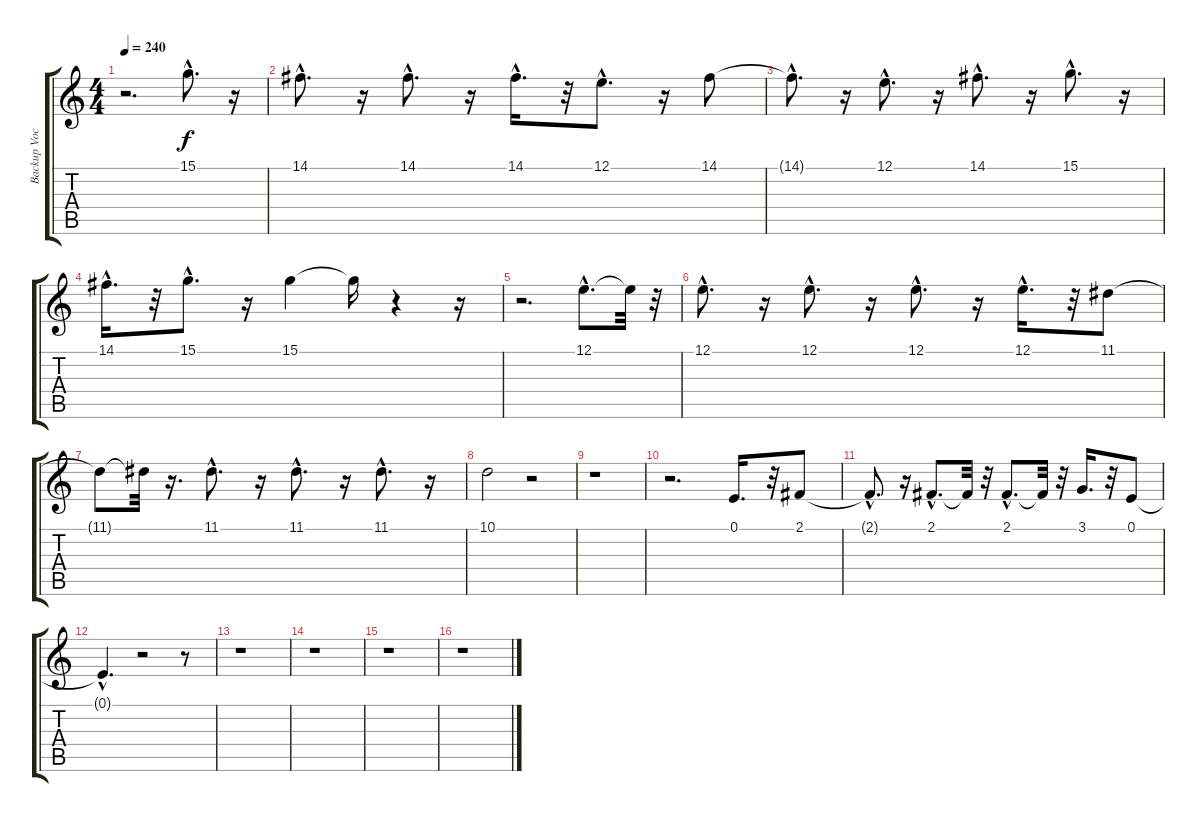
\track ("Backup Vocals" "Backup Voc") {instrument sopranosax}
\staff {score tabs}
\tuning (E4 B3 G3 D3 A2 E2) {hide}
\ts (4 4)
\tempo 240
\clef g2
\ks c
r.2{d dy f} 15.1{hac}.8{d} r.16 |
14.1{hac}.8{d} r.16 14.1{hac}.8{d} r.16 14.1{hac}.16{d} r.32 12.1{hac}.8{d} r.16 14.1.8 |
14.1{hac t}.8{d} r.16 12.1{hac}.8{d} r.16 14.1{hac}.8{d} r.16 15.1{hac}.8{d} r.16 |
14.1{hac}.16{d} r.32 15.1{hac}.8{d} r.16 15.1.4 15.1{t}.16 r.4 r.16 |
r.2{d} 12.1{hac}.8{d} 12.1{t}.32 r.32 |
12.1{hac}.8{d} r.16 12.1{hac}.8{d} r.16 12.1{hac}.8{d} r.16 12.1{hac}.16{d} r.32 11.1.8 |
11.1{t}.8 11.1{t}.32 r.16{d} 11.1{hac}.8{d} r.16 11.1{hac}.8{d} r.16 11.1{hac}.8{d} r.16 |
10.1.2 r.2 |
r.1 |
r.2{d} 0.1.16{d} r.32 2.1.8 |
2.1{hac t}.8{d} r.16 2.1{hac}.8{d} 2.1{t}.32 r.32 2.1{hac}.8{d} 2.1{t}.32 r.32 3.1.16{d} r.32 0.1.8 |
0.1{hac t}.4{d} r.2 r.8 |
r.1 |
r.1 |
r.1 |
r.1
